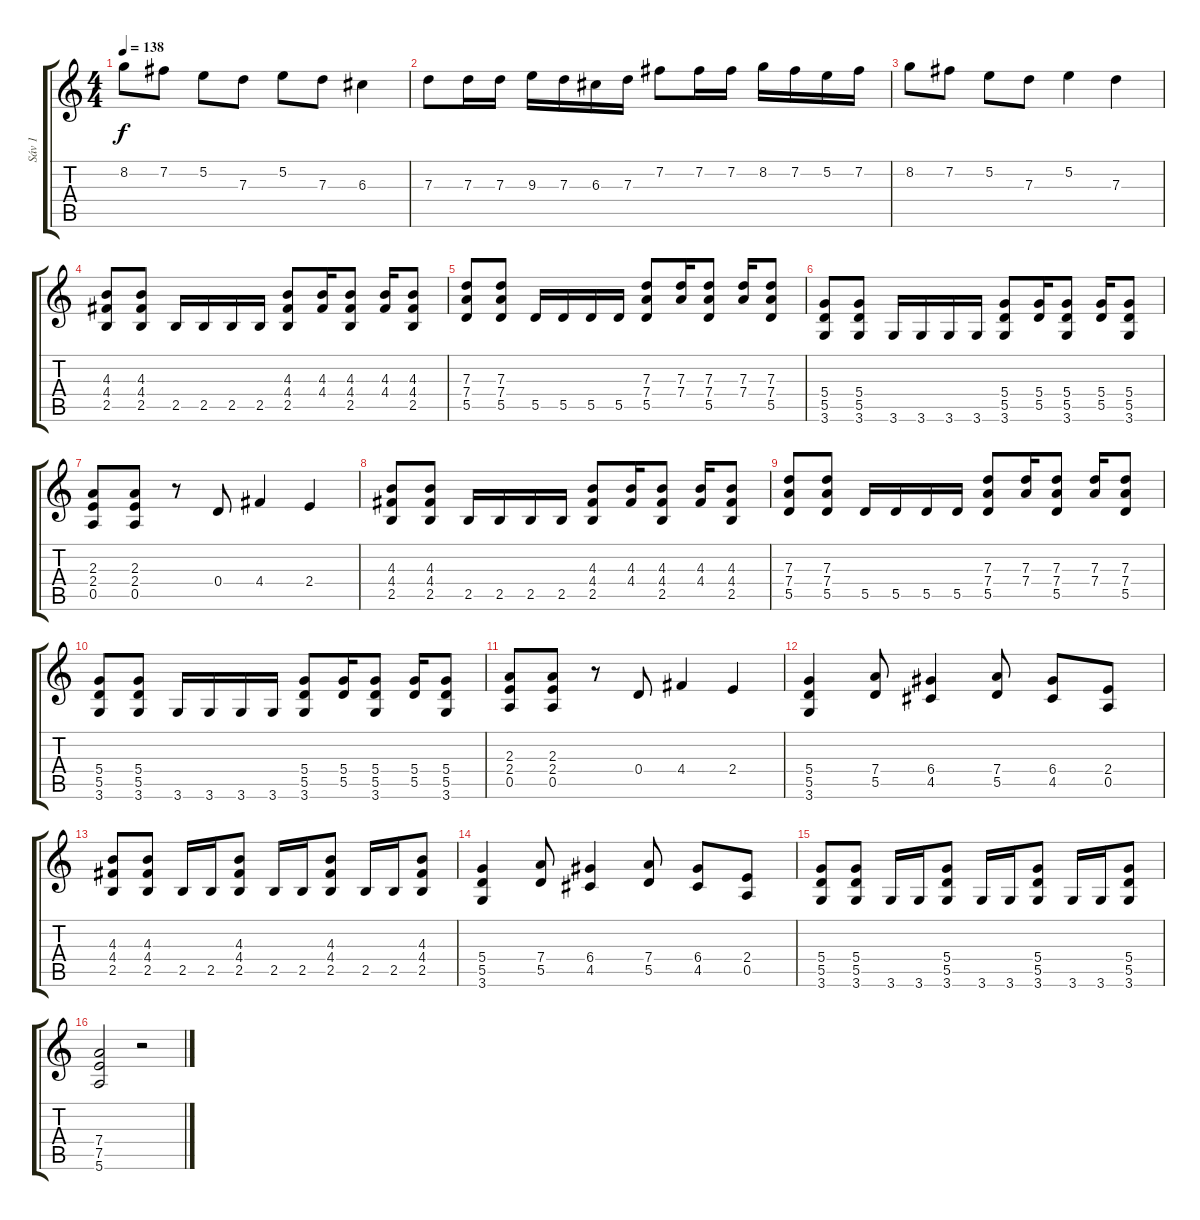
\track ("Sáv 1" "Sáv 1") {instrument distortionguitar}
\staff {score tabs}
\tuning (E4 B3 G3 D3 A2 E2) {hide}
\ts (4 4)
\tempo 138
\clef g2
\ks c
8.2.8{dy f} 7.2.8 5.2.8 7.3.8 5.2.8 7.3.8 6.3.4 |
7.3.8 7.3.16 7.3.16 9.3.16 7.3.16 6.3.16 7.3.16 7.2.8 7.2.16 7.2.16 8.2.16 7.2.16 5.2.16 7.2.16 |
8.2.8 7.2.8 5.2.8 7.3.8 5.2.4 7.3.4 |
(4.3 4.4 2.5).8 (4.3 4.4 2.5).8 2.5.16 2.5.16 2.5.16 2.5.16 (4.3 4.4 2.5).8 (4.3 4.4).16 (4.3 4.4 2.5).8 (4.3 4.4).16 (4.3 4.4 2.5).8 |
(7.3 7.4 5.5).8 (7.3 7.4 5.5).8 5.5.16 5.5.16 5.5.16 5.5.16 (7.3 7.4 5.5).8 (7.3 7.4).16 (7.3 7.4 5.5).8 (7.3 7.4).16 (7.3 7.4 5.5).8 |
(5.4 5.5 3.6).8 (5.4 5.5 3.6).8 3.6.16 3.6.16 3.6.16 3.6.16 (5.4 5.5 3.6).8 (5.4 5.5).16 (5.4 5.5 3.6).8 (5.4 5.5).16 (5.4 5.5 3.6).8 |
(2.3 2.4 0.5).8 (2.3 2.4 0.5).8 r.8 0.4.8 4.4.4 2.4.4 |
(4.3 4.4 2.5).8 (4.3 4.4 2.5).8 2.5.16 2.5.16 2.5.16 2.5.16 (4.3 4.4 2.5).8 (4.3 4.4).16 (4.3 4.4 2.5).8 (4.3 4.4).16 (4.3 4.4 2.5).8 |
(7.3 7.4 5.5).8 (7.3 7.4 5.5).8 5.5.16 5.5.16 5.5.16 5.5.16 (7.3 7.4 5.5).8 (7.3 7.4).16 (7.3 7.4 5.5).8 (7.3 7.4).16 (7.3 7.4 5.5).8 |
(5.4 5.5 3.6).8 (5.4 5.5 3.6).8 3.6.16 3.6.16 3.6.16 3.6.16 (5.4 5.5 3.6).8 (5.4 5.5).16 (5.4 5.5 3.6).8 (5.4 5.5).16 (5.4 5.5 3.6).8 |
(2.3 2.4 0.5).8 (2.3 2.4 0.5).8 r.8 0.4.8 4.4.4 2.4.4 |
(5.4 5.5 3.6).4 (7.4 5.5).8 (6.4 4.5).4 (7.4 5.5).8 (6.4 4.5).8 (2.4 0.5).8 |
(4.3 4.4 2.5).8 (4.3 4.4 2.5).8 2.5.16 2.5.16 (4.3 4.4 2.5).8 2.5.16 2.5.16 (4.3 4.4 2.5).8 2.5.16 2.5.16 (4.3 4.4 2.5).8 |
(5.4 5.5 3.6).4 (7.4 5.5).8 (6.4 4.5).4 (7.4 5.5).8 (6.4 4.5).8 (2.4 0.5).8 |
(5.4 5.5 3.6).8 (5.4 5.5 3.6).8 3.6.16 3.6.16 (5.4 5.5 3.6).8 3.6.16 3.6.16 (5.4 5.5 3.6).8 3.6.16 3.6.16 (5.4 5.5 3.6).8 |
(7.4 7.5 5.6).2 r.2
